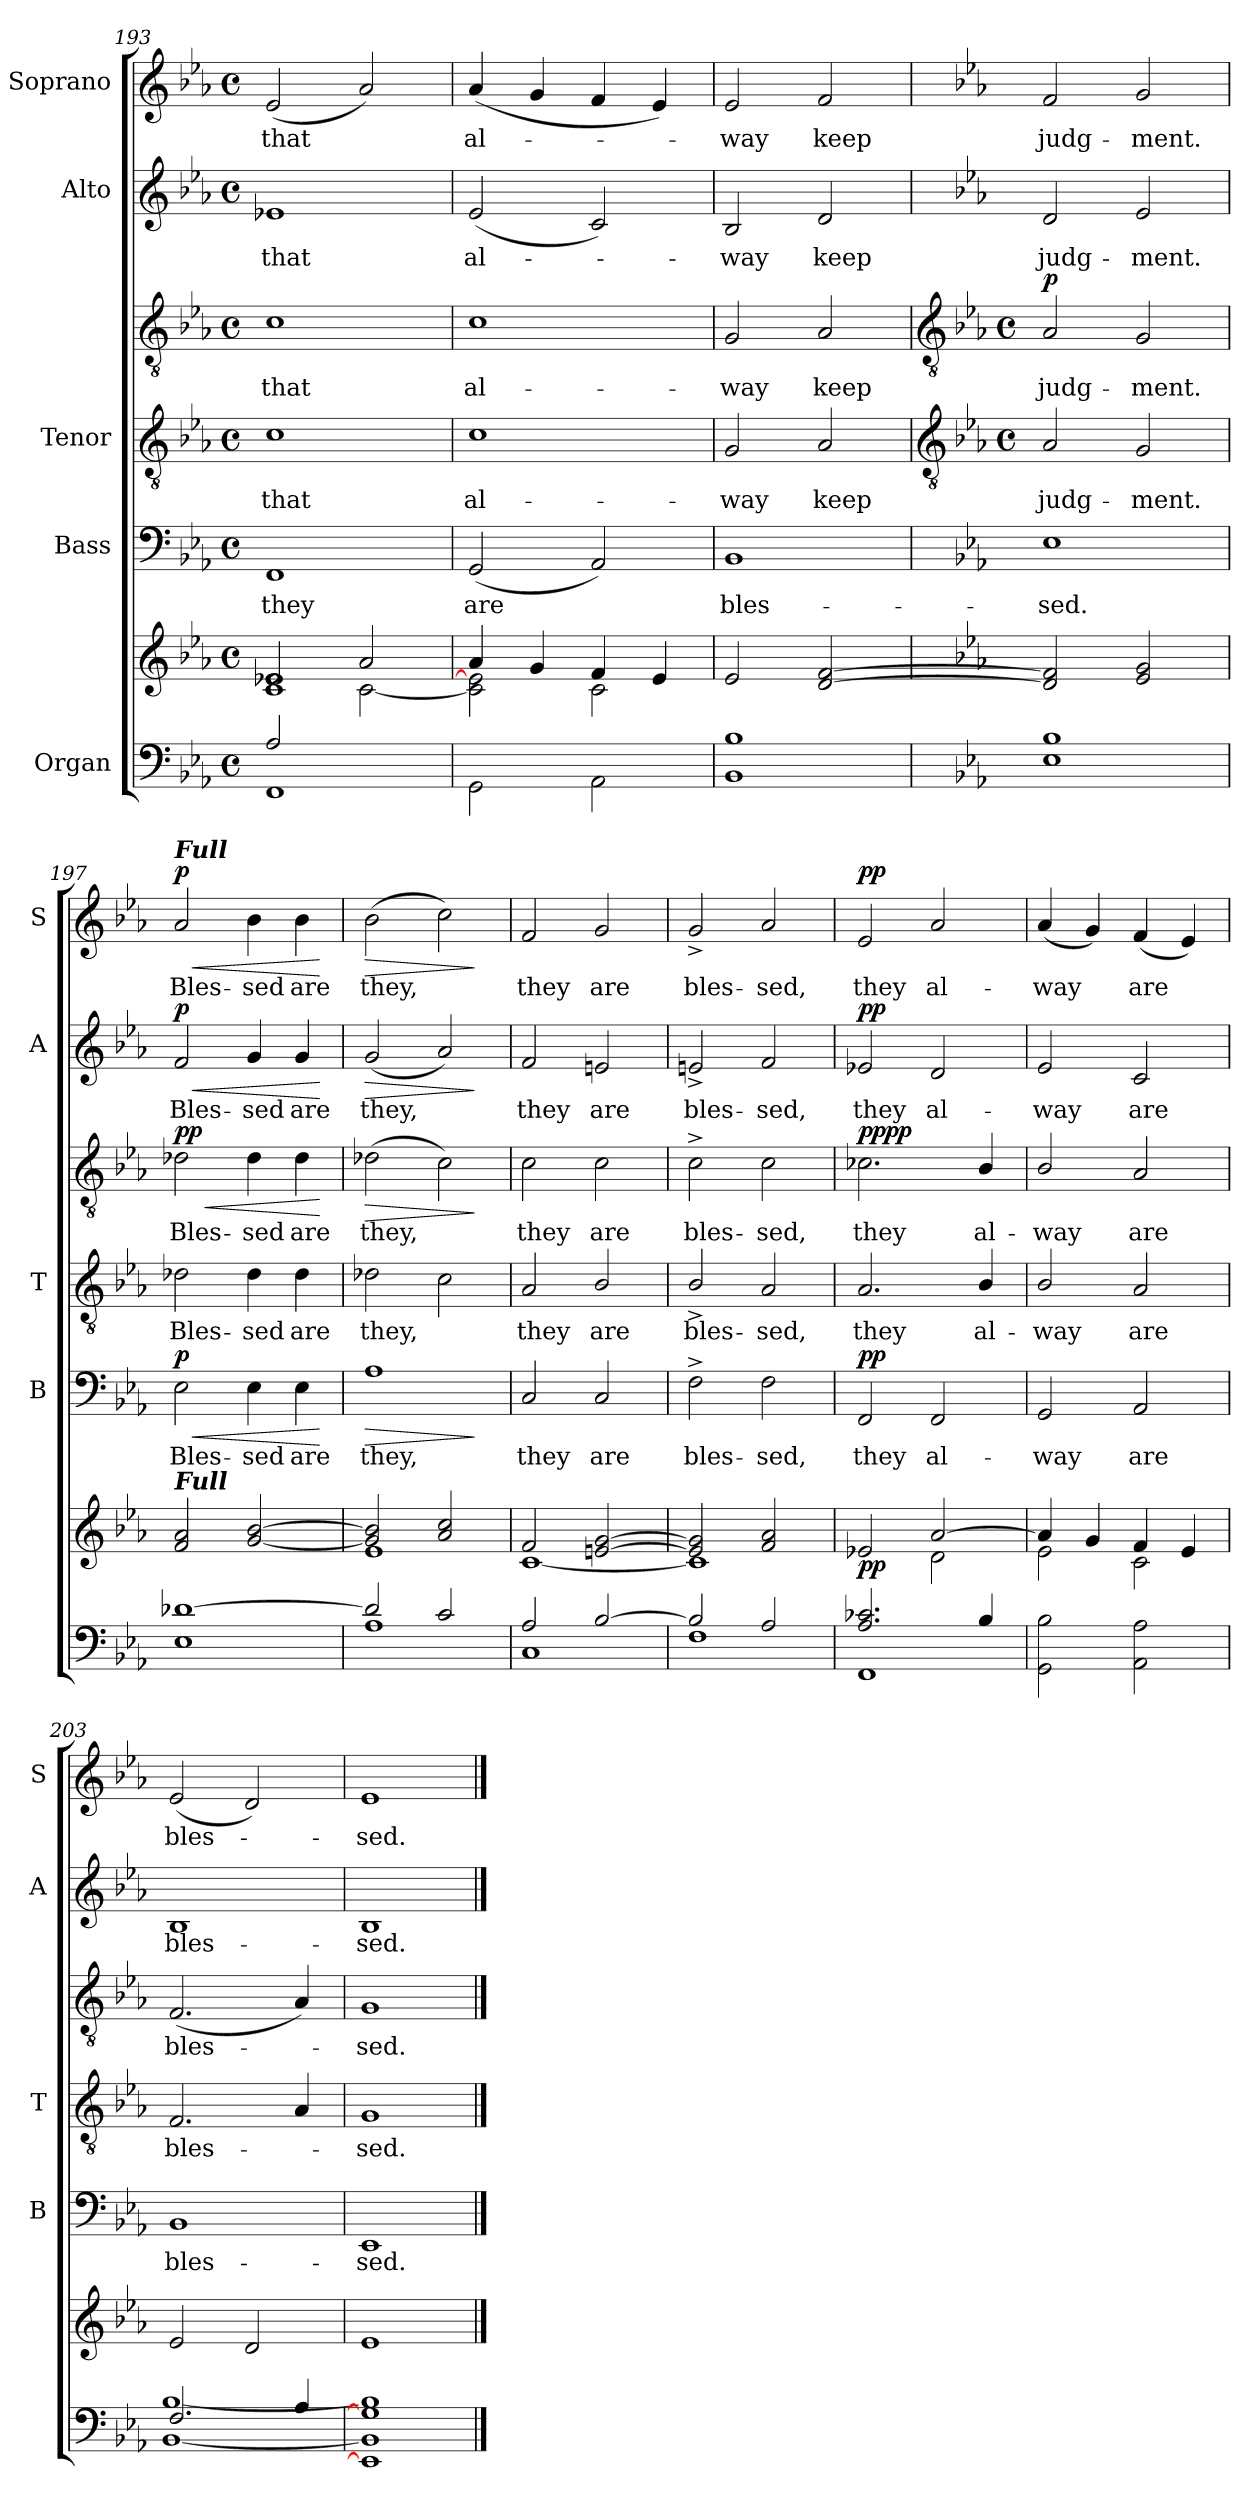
**kern	**kern	**dynam	**kern	**text	**dynam	**kern	**text	**kern	**text	**dynam	**kern	**text	**dynam	**kern	**text	**dynam
*part5	*part5	*part5	*part4	*part4	*part4	*part3	*part3	*part3	*part3	*part3	*part2	*part2	*part2	*part1	*part1	*part1
*staff7	*staff6	*staff6/7	*staff5	*staff5	*staff5	*staff4	*staff4	*staff3	*staff3	*staff3/4	*staff2	*staff2	*staff2	*staff1	*staff1	*staff1
*I"Organ	*	*	*I"Bass	*	*	*I"Tenor	*	*	*	*	*I"Alto	*	*	*I"Soprano	*	*
*	*	*	*I'B	*	*	*I'T	*	*	*	*	*I'A	*	*	*I'S	*	*
*clefF4	*clefG2	*	*clefF4	*	*	*clefGv2	*	*clefGv2	*	*	*clefG2	*	*	*clefG2	*	*
*k[b-e-a-]	*k[b-e-a-]	*	*k[b-e-a-]	*	*	*k[b-e-a-]	*	*k[b-e-a-]	*	*	*k[b-e-a-]	*	*	*k[b-e-a-]	*	*
*E-:	*E-:	*	*E-:	*	*	*E-:	*	*E-:	*	*	*E-:	*	*	*E-:	*	*
*M4/4	*M4/4	*	*M4/4	*	*	*M4/4	*	*M4/4	*	*	*M4/4	*	*	*M4/4	*	*
*met(c)	*met(c)	*	*met(c)	*	*	*met(c)	*	*met(c)	*	*	*met(c)	*	*	*met(c)	*	*
=193	=193	=193	=193	=193	=193	=193	=193	=193	=193	=193	=193	=193	=193	=193	=193	=193
*^	*^	*	*	*	*	*	*	*	*	*	*	*	*	*	*	*
*	*	*	*^	*	*	*	*	*	*	*	*	*	*	*	*	*	*	*
!	!	!	!	!	!	!	!LO:LY:b	!	!	!LO:LY:b	!	!LO:LY:b	!	!	!LO:LY:b	!	!	!LO:LY:b	!
2A-/	1FF\	2e-X/	2ryy	1c/ 1e-/	.	1FF	they	.	1c	that	1c	that	.	1e-X	that	.	(<2e-	that	.
2ryy	.	2a-/	[2c\	.	.	.	.	.	.	.	.	.	.	.	.	.	2a-)	.	.
*	*	*	*v	*v	*	*	*	*	*	*	*	*	*	*	*	*	*	*	*
=194	=194	=194	=194	=194	=194	=194	=194	=194	=194	=194	=194	=194	=194	=194	=194	=194	=194	=194
!	!	!	!	!	!	!LO:LY:b	!	!	!LO:LY:b	!	!LO:LY:b	!	!	!LO:LY:b	!	!	!LO:LY:b	!
1ryy	2GG\	4a-/	2c\] 2e-\]	.	(<2GG	are	.	1c	al-	1c	al-	.	(<2e-	al-	.	(<4a-	al-	.
.	.	4g/	.	.	.	.	.	.	.	.	.	.	.	.	.	4g	.	.
.	2AA-\	4f/	2c\	.	2AA-)	.	.	.	.	.	.	.	2c)	.	.	4f	.	.
.	.	4e-/	.	.	.	.	.	.	.	.	.	.	.	.	.	4e-)	.	.
=195	=195	=195	=195	=195	=195	=195	=195	=195	=195	=195	=195	=195	=195	=195	=195	=195	=195	=195
!	!	!	!	!	!	!LO:LY:b	!	!	!LO:LY:b	!	!LO:LY:b	!	!	!LO:LY:b	!	!	!LO:LY:b	!
1ryy	1BB-\ 1B-\	2e-/	1ryy	.	1BB-	bles-	.	2G	-way	2G	-way	.	2B-	way	.	2e-	way	.
!	!	!	!	!	!	!	!	!	!LO:LY:b	!	!LO:LY:b	!	!	!LO:LY:b	!	!	!LO:LY:b	!
.	.	[2d/ [2f/	.	.	.	.	.	2A-	keep	2A-	keep	.	2d	keep	.	2f	keep	.
!!LO:LB:g=z
=196	=196	=196	=196	=196	=196	=196	=196	=196	=196	=196	=196	=196	=196	=196	=196	=196	=196	=196
*	*	*	*	*	*	*	*	*clefGv2	*	*clefGv2	*	*	*	*	*	*	*	*
*	*	*	*	*	*	*	*	*k[b-e-a-]	*	*k[b-e-a-]	*	*	*	*	*	*	*	*
*	*	*	*	*	*	*	*	*E-:	*	*E-:	*	*	*	*	*	*	*	*
*	*	*	*	*	*	*	*	*M4/4	*	*M4/4	*	*	*	*	*	*	*	*
*	*	*	*	*	*	*	*	*met(c)	*	*met(c)	*	*	*	*	*	*	*	*
!	!	!	!	!	!	!LO:LY:b	!	!	!LO:LY:b	!	!LO:LY:b	!LO:DY:b=2	!	!LO:LY:b	!	!	!LO:LY:b	!
1ryy	1E-\ 1B-\	2d/] 2f/]	1ryy	.	1E-	-sed.	.	2A-	judg-	2A-	judg-	p	2d	judg-	.	2f	judg-	.
!	!	!	!	!	!	!	!	!	!LO:LY:b	!	!LO:LY:b	!	!	!LO:LY:b	!	!	!LO:LY:b	!
.	.	2e-/ 2g/	.	.	.	.	.	2G	-ment.	2G	-ment.	.	2e-	-ment.	.	2g	-ment.	.
=197	=197	=197	=197	=197	=197	=197	=197	=197	=197	=197	=197	=197	=197	=197	=197	=197	=197	=197
!	!	!	!	!	!	!	!	!	!	!	!	!	!	!	!	!LO:TX:a:Bi:t=Full	!	!
!	!	!LO:TX:a:Bi:t=Full	!	!	!	!	!	!	!	!	!	!	!	!	!	!	!	!
!	!	!	!	!LO:DY:b	!	!LO:LY:b	!LO:HP:b	!	!LO:LY:b	!	!LO:LY:b	!LO:HP:b	!	!LO:LY:b	!LO:HP:b	!	!LO:LY:b	!LO:HP:b
!	!	!	!	!	!	!	!LO:DY:n=1:b	!	!	!	!	!LO:DY:n=1:b=2	!	!	!	!	!	!
!	!	!	!	!	!	!	!	!	!	!	!	!LO:DY:n=2:b	!	!	!LO:DY:n=1:b	!	!	!LO:DY:n=1:b
[1d-X/	1E-\	2f/ 2a-/	1ryy	p	2E-	Bles-	< p	2d-X	Bles-	2d-X	Bles-	< p p	2f	Bles-	< p	2a-	Bles-	< p
!	!	!	!	!	!	!LO:LY:b	!	!	!LO:LY:b	!	!LO:LY:b	!	!	!LO:LY:b	!	!	!LO:LY:b	!
.	.	[2g/ [2b-/	.	.	4E-	-sed	.	4d-	-sed	4d-	-sed	.	4g	-sed	.	4b-	-sed	.
!	!	!	!	!	!	!LO:LY:b	!	!	!LO:LY:b	!	!LO:LY:b	!	!	!LO:LY:b	!	!	!LO:LY:b	!
.	.	.	.	.	4E-	are	.	4d-	are	4d-	are	.	4g	are	.	4b-	are	.
*v	*v	*	*	*	*	*	*	*	*	*	*	*	*	*	*	*	*	*
*	*v	*v	*	*	*	*	*	*	*	*	*	*	*	*	*	*	*
.	.	.	.	.	[	.	.	.	.	[	.	.	[	.	.	[
=198	=198	=198	=198	=198	=198	=198	=198	=198	=198	=198	=198	=198	=198	=198	=198	=198
*^	*^	*	*	*	*	*	*	*	*	*	*	*	*	*	*	*
!	!	!	!	!	!	!LO:LY:b	!LO:HP:b	!	!LO:LY:b	!	!LO:LY:b	!LO:HP:b	!	!LO:LY:b	!LO:HP:b	!	!LO:LY:b	!LO:HP:b
2d-/]	1A-\	2g/] 2b-/]	1e-\	.	1A-	they,	>	2d-X	they,	(>2d-X	they,	>	(<2g	they,	>	(>2b-	they,	>
2c/	.	2a-/ 2cc/	.	.	.	.	.	2c	.	2c)	.	.	2a-)	.	.	2cc)	.	.
*v	*v	*	*	*	*	*	*	*	*	*	*	*	*	*	*	*	*	*
*	*v	*v	*	*	*	*	*	*	*	*	*	*	*	*	*	*	*
.	.	.	.	.	]	.	.	.	.	]	.	.	]	.	.	]
=199	=199	=199	=199	=199	=199	=199	=199	=199	=199	=199	=199	=199	=199	=199	=199	=199
*^	*^	*	*	*	*	*	*	*	*	*	*	*	*	*	*	*
!	!	!	!	!	!	!LO:LY:b	!	!	!LO:LY:b	!	!LO:LY:b	!	!	!LO:LY:b	!	!	!LO:LY:b	!
2A-/	1C\	2f/	[1c\	.	2C	they	.	2A-	they	2c	they	.	2f	they	.	2f	they	.
!	!	!	!	!	!	!LO:LY:b	!	!	!LO:LY:b	!	!LO:LY:b	!	!	!LO:LY:b	!	!	!LO:LY:b	!
[2B-/	.	[2en/ [2g/	.	.	2C	are	.	2B-/	are	2c	are	.	2en	are	.	2g	are	.
=200	=200	=200	=200	=200	=200	=200	=200	=200	=200	=200	=200	=200	=200	=200	=200	=200	=200	=200
!	!	!	!	!	!	!LO:LY:b	!	!	!LO:LY:b	!	!LO:LY:b	!	!	!LO:LY:b	!	!	!LO:LY:b	!
2B-/]	1F\	2e/] 2g/]	1c\]	.	2F^	bles-	.	2B-^/	bles-	2c^	bles-	.	2en^	bles-	.	2g^	bles-	.
!	!	!	!	!	!	!LO:LY:b	!	!	!LO:LY:b	!	!LO:LY:b	!	!	!LO:LY:b	!	!	!LO:LY:b	!
2A-/	.	2f/ 2a-/	.	.	2F	-sed,	.	2A-	-sed,	2c	-sed,	.	2f	-sed,	.	2a-	-sed,	.
=201	=201	=201	=201	=201	=201	=201	=201	=201	=201	=201	=201	=201	=201	=201	=201	=201	=201	=201
!	!	!	!	!LO:DY:b	!	!LO:LY:b	!LO:DY:b	!	!LO:LY:b	!	!LO:LY:b	!LO:DY:b=2	!	!LO:LY:b	!	!	!LO:LY:b	!
!	!	!	!	!	!	!	!	!	!	!	!	!LO:DY:n=1:b	!	!	!LO:DY:b	!	!	!LO:DY:b
2.A-/ 2.c-X/	1FF\	2e-X/	2ryy	pp	2FF	they	pp	2.A-	-they	2.c-X	they	pp pp	2e-X	they	pp	2e-	they	pp
!	!	!	!	!	!	!LO:LY:b	!	!	!	!	!	!	!	!LO:LY:b	!	!	!LO:LY:b	!
.	.	[2a-/	2d\	.	2FF	al-	.	.	.	.	.	.	2d	al-	.	2a-	al-	.
!	!	!	!	!	!	!	!	!	!LO:LY:b	!	!LO:LY:b	!	!	!	!	!	!	!
4B-/	.	.	.	.	.	.	.	4B-/	al-	4B-/	al-	.	.	.	.	.	.	.
=202	=202	=202	=202	=202	=202	=202	=202	=202	=202	=202	=202	=202	=202	=202	=202	=202	=202	=202
!	!	!	!	!	!	!LO:LY:b	!	!	!LO:LY:b	!	!LO:LY:b	!	!	!LO:LY:b	!	!	!LO:LY:b	!
1ryy	2GG\ 2B-\	4a-/]	2e-\	.	2GG	-way	.	2B-/	way	2B-/	-way	.	2e-	-way	.	(<4a-	-way	.
.	.	4g/	.	.	.	.	.	.	.	.	.	.	.	.	.	4g)	.	.
!	!	!	!	!	!	!LO:LY:b	!	!	!LO:LY:b	!	!LO:LY:b	!	!	!LO:LY:b	!	!	!LO:LY:b	!
.	2AA-\ 2A-\	4f/	2c\	.	2AA-	are	.	2A-	are	2A-	are	.	2c	are	.	(<4f	are	.
.	.	4e-/	.	.	.	.	.	.	.	.	.	.	.	.	.	4e-)	.	.
=203	=203	=203	=203	=203	=203	=203	=203	=203	=203	=203	=203	=203	=203	=203	=203	=203	=203	=203
!	!	!	!	!	!	!LO:LY:b	!	!	!LO:LY:b	!	!LO:LY:b	!	!	!LO:LY:b	!	!	!LO:LY:b	!
2.F/	[1BB-\ [1B-\	2e-/	1ryy	.	1BB-	bles-	.	2.F	bles-	(<2.F	bles-	.	1B-	bles-	.	(<2e-	bles-	.
.	.	2d/	.	.	.	.	.	.	.	.	.	.	.	.	.	2d)	.	.
4A-/	.	.	.	.	.	.	.	4A-	.	4A-)	.	.	.	.	.	.	.	.
=204	=204	=204	=204	=204	=204	=204	=204	=204	=204	=204	=204	=204	=204	=204	=204	=204	=204	=204
!	!	!	!	!	!	!LO:LY:b	!	!	!LO:LY:b	!	!LO:LY:b	!	!	!LO:LY:b	!	!	!LO:LY:b	!
1ryy	1EE-\] 1BB-\] 1G\] 1B-\]	1e-/	1ryy	.	1EE-	-sed.	.	1G	sed.	1G	sed.	.	1B-	-sed.	.	1e-	sed.	.
*v	*v	*	*	*	*	*	*	*	*	*	*	*	*	*	*	*	*	*
*	*v	*v	*	*	*	*	*	*	*	*	*	*	*	*	*	*	*
==	==	==	==	==	==	==	==	==	==	==	==	==	==	==	==	==
*-	*-	*-	*-	*-	*-	*-	*-	*-	*-	*-	*-	*-	*-	*-	*-	*-
